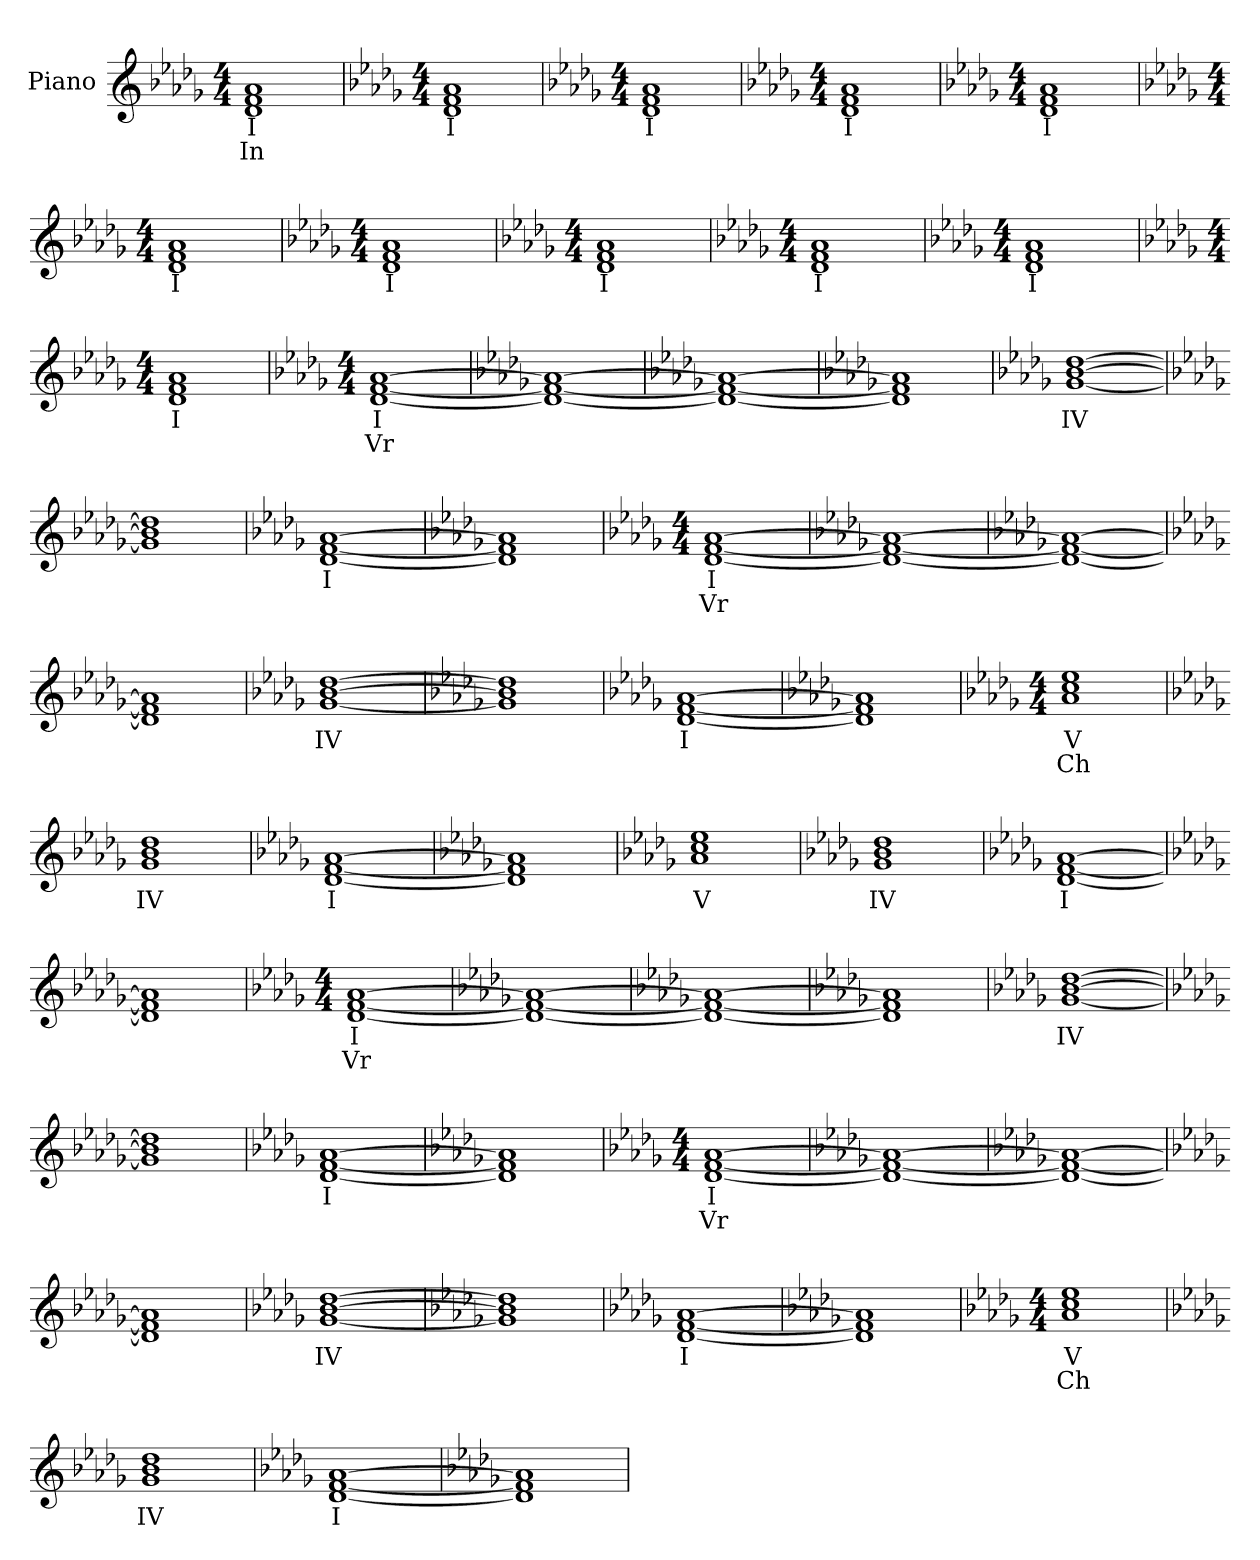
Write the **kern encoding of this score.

**kern	**text	**text
*part1	*part1	*part1
*staff1	*staff1	*staff1
*I"Piano	*	*
*I'Pno	*	*
*k[b-e-a-d-g-]	*	*
*D-:	*	*
*M4/4	*	*
=	=	=
1d- 1f 1a-	I	In
=	=	=
*k[b-e-a-d-g-]	*	*
*D-:	*	*
*M4/4	*	*
1d- 1f 1a-	I	.
=	=	=
*k[b-e-a-d-g-]	*	*
*D-:	*	*
*M4/4	*	*
1d- 1f 1a-	I	.
=	=	=
*k[b-e-a-d-g-]	*	*
*D-:	*	*
*M4/4	*	*
1d- 1f 1a-	I	.
=	=	=
*k[b-e-a-d-g-]	*	*
*D-:	*	*
*M4/4	*	*
1d- 1f 1a-	I	.
=	=	=
*k[b-e-a-d-g-]	*	*
*D-:	*	*
*M4/4	*	*
1d- 1f 1a-	I	.
=	=	=
*k[b-e-a-d-g-]	*	*
*D-:	*	*
*M4/4	*	*
1d- 1f 1a-	I	.
=	=	=
*k[b-e-a-d-g-]	*	*
*D-:	*	*
*M4/4	*	*
1d- 1f 1a-	I	.
=	=	=
*k[b-e-a-d-g-]	*	*
*D-:	*	*
*M4/4	*	*
1d- 1f 1a-	I	.
=	=	=
*k[b-e-a-d-g-]	*	*
*D-:	*	*
*M4/4	*	*
1d- 1f 1a-	I	.
=	=	=
*k[b-e-a-d-g-]	*	*
*D-:	*	*
*M4/4	*	*
1d- 1f 1a-	I	.
=	=	=
*k[b-e-a-d-g-]	*	*
*D-:	*	*
*M4/4	*	*
[1d- [1f [1a-	I	Vr
=	=	=
*k[b-e-a-d-g-]	*	*
*D-:	*	*
1d-_ 1f_ 1a-_	.	.
=	=	=
*k[b-e-a-d-g-]	*	*
*D-:	*	*
1d-_ 1f_ 1a-_	.	.
=	=	=
*k[b-e-a-d-g-]	*	*
*D-:	*	*
1d-] 1f] 1a-]	.	.
=	=	=
*k[b-e-a-d-g-]	*	*
*D-:	*	*
[1g- [1b- [1dd-	IV	.
=	=	=
*k[b-e-a-d-g-]	*	*
*D-:	*	*
1g-] 1b-] 1dd-]	.	.
=	=	=
*k[b-e-a-d-g-]	*	*
*D-:	*	*
[1d- [1f [1a-	I	.
=	=	=
*k[b-e-a-d-g-]	*	*
*D-:	*	*
1d-] 1f] 1a-]	.	.
=	=	=
*k[b-e-a-d-g-]	*	*
*D-:	*	*
*M4/4	*	*
[1d- [1f [1a-	I	Vr
=	=	=
*k[b-e-a-d-g-]	*	*
*D-:	*	*
1d-_ 1f_ 1a-_	.	.
=	=	=
*k[b-e-a-d-g-]	*	*
*D-:	*	*
1d-_ 1f_ 1a-_	.	.
=	=	=
*k[b-e-a-d-g-]	*	*
*D-:	*	*
1d-] 1f] 1a-]	.	.
=	=	=
*k[b-e-a-d-g-]	*	*
*D-:	*	*
[1g- [1b- [1dd-	IV	.
=	=	=
*k[b-e-a-d-g-]	*	*
*D-:	*	*
1g-] 1b-] 1dd-]	.	.
=	=	=
*k[b-e-a-d-g-]	*	*
*D-:	*	*
[1d- [1f [1a-	I	.
=	=	=
*k[b-e-a-d-g-]	*	*
*D-:	*	*
1d-] 1f] 1a-]	.	.
=	=	=
*k[b-e-a-d-g-]	*	*
*D-:	*	*
*M4/4	*	*
1a- 1cc 1ee-	V	Ch
=	=	=
*k[b-e-a-d-g-]	*	*
*D-:	*	*
1g- 1b- 1dd-	IV	.
=	=	=
*k[b-e-a-d-g-]	*	*
*D-:	*	*
[1d- [1f [1a-	I	.
=	=	=
*k[b-e-a-d-g-]	*	*
*D-:	*	*
1d-] 1f] 1a-]	.	.
=	=	=
*k[b-e-a-d-g-]	*	*
*D-:	*	*
1a- 1cc 1ee-	V	.
=	=	=
*k[b-e-a-d-g-]	*	*
*D-:	*	*
1g- 1b- 1dd-	IV	.
=	=	=
*k[b-e-a-d-g-]	*	*
*D-:	*	*
[1d- [1f [1a-	I	.
=	=	=
*k[b-e-a-d-g-]	*	*
*D-:	*	*
1d-] 1f] 1a-]	.	.
=	=	=
*k[b-e-a-d-g-]	*	*
*D-:	*	*
*M4/4	*	*
[1d- [1f [1a-	I	Vr
=	=	=
*k[b-e-a-d-g-]	*	*
*D-:	*	*
1d-_ 1f_ 1a-_	.	.
=	=	=
*k[b-e-a-d-g-]	*	*
*D-:	*	*
1d-_ 1f_ 1a-_	.	.
=	=	=
*k[b-e-a-d-g-]	*	*
*D-:	*	*
1d-] 1f] 1a-]	.	.
=	=	=
*k[b-e-a-d-g-]	*	*
*D-:	*	*
[1g- [1b- [1dd-	IV	.
=	=	=
*k[b-e-a-d-g-]	*	*
*D-:	*	*
1g-] 1b-] 1dd-]	.	.
=	=	=
*k[b-e-a-d-g-]	*	*
*D-:	*	*
[1d- [1f [1a-	I	.
=	=	=
*k[b-e-a-d-g-]	*	*
*D-:	*	*
1d-] 1f] 1a-]	.	.
=	=	=
*k[b-e-a-d-g-]	*	*
*D-:	*	*
*M4/4	*	*
[1d- [1f [1a-	I	Vr
=	=	=
*k[b-e-a-d-g-]	*	*
*D-:	*	*
1d-_ 1f_ 1a-_	.	.
=	=	=
*k[b-e-a-d-g-]	*	*
*D-:	*	*
1d-_ 1f_ 1a-_	.	.
=	=	=
*k[b-e-a-d-g-]	*	*
*D-:	*	*
1d-] 1f] 1a-]	.	.
=	=	=
*k[b-e-a-d-g-]	*	*
*D-:	*	*
[1g- [1b- [1dd-	IV	.
=	=	=
*k[b-e-a-d-g-]	*	*
*D-:	*	*
1g-] 1b-] 1dd-]	.	.
=	=	=
*k[b-e-a-d-g-]	*	*
*D-:	*	*
[1d- [1f [1a-	I	.
=	=	=
*k[b-e-a-d-g-]	*	*
*D-:	*	*
1d-] 1f] 1a-]	.	.
=	=	=
*k[b-e-a-d-g-]	*	*
*D-:	*	*
*M4/4	*	*
1a- 1cc 1ee-	V	Ch
=	=	=
*k[b-e-a-d-g-]	*	*
*D-:	*	*
1g- 1b- 1dd-	IV	.
=	=	=
*k[b-e-a-d-g-]	*	*
*D-:	*	*
[1d- [1f [1a-	I	.
=	=	=
*k[b-e-a-d-g-]	*	*
*D-:	*	*
1d-] 1f] 1a-]	.	.
=	=	=
*-	*-	*-
